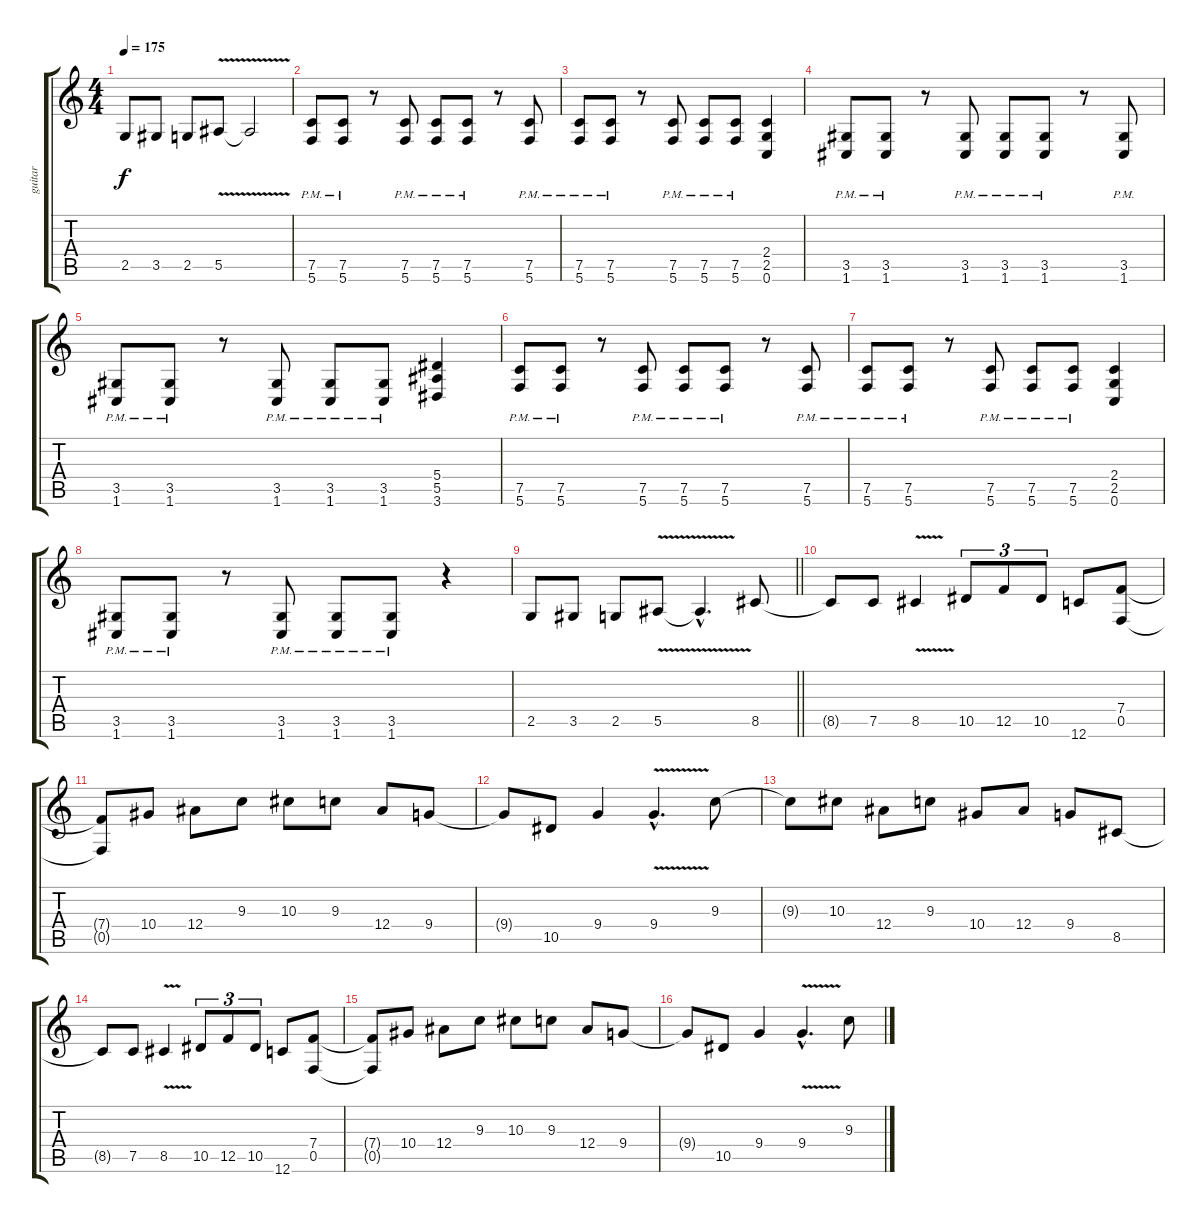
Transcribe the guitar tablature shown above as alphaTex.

\track ("guitar" "guitar") {instrument distortionguitar}
\staff {score tabs}
\tuning (C4 G3 Eb3 Bb2 F2 C2) {hide}
\ts (4 4)
\tempo 175
\clef g2
\ks c
2.5.8{dy f} 3.5.8 2.5.8 5.5{v}.8 5.5{t}.2 |
(7.5{pm} 5.6{pm}).8 (7.5{pm} 5.6{pm}).8 r.8 (7.5{pm} 5.6{pm}).8 (7.5{pm} 5.6{pm}).8 (7.5{pm} 5.6{pm}).8 r.8 (7.5{pm} 5.6{pm}).8 |
(7.5{pm} 5.6{pm}).8 (7.5{pm} 5.6{pm}).8 r.8 (7.5{pm} 5.6{pm}).8 (7.5{pm} 5.6{pm}).8 (7.5{pm} 5.6{pm}).8 (2.4 2.5 0.6).4 |
(3.5{pm} 1.6{pm}).8 (3.5{pm} 1.6{pm}).8 r.8 (3.5{pm} 1.6{pm}).8 (3.5{pm} 1.6{pm}).8 (3.5{pm} 1.6{pm}).8 r.8 (3.5{pm} 1.6{pm}).8 |
(3.5{pm} 1.6{pm}).8 (3.5{pm} 1.6{pm}).8 r.8 (3.5{pm} 1.6{pm}).8 (3.5{pm} 1.6{pm}).8 (3.5{pm} 1.6{pm}).8 (5.4 5.5 3.6).4 |
(7.5{pm} 5.6{pm}).8 (7.5{pm} 5.6{pm}).8 r.8 (7.5{pm} 5.6{pm}).8 (7.5{pm} 5.6{pm}).8 (7.5{pm} 5.6{pm}).8 r.8 (7.5{pm} 5.6{pm}).8 |
(7.5{pm} 5.6{pm}).8 (7.5{pm} 5.6{pm}).8 r.8 (7.5{pm} 5.6{pm}).8 (7.5{pm} 5.6{pm}).8 (7.5{pm} 5.6{pm}).8 (2.4 2.5 0.6).4 |
(3.5{pm} 1.6{pm}).8 (3.5{pm} 1.6{pm}).8 r.8 (3.5{pm} 1.6{pm}).8 (3.5{pm} 1.6{pm}).8 (3.5{pm} 1.6{pm}).8 r.4 |
\barLineRight lightlight
2.5.8 3.5.8 2.5.8 5.5{v}.8 5.5{hac t}.4{d} 8.5.8 |
8.5{t}.8 7.5.8 8.5{v}.4 10.5.8{tu (3 2)} 12.5.8{tu (3 2)} 10.5.8{tu (3 2)} 12.6.8 (7.4 0.5).8 |
(7.4{t} 0.5{t}).8 10.4.8 12.4.8 9.3.8 10.3.8 9.3.8 12.4.8 9.4.8 |
9.4{t}.8 10.5.8 9.4.4 9.4{v hac}.4{d} 9.3.8 |
9.3{t}.8 10.3.8 12.4.8 9.3.8 10.4.8 12.4.8 9.4.8 8.5.8 |
8.5{t}.8 7.5.8 8.5{v}.4 10.5.8{tu (3 2)} 12.5.8{tu (3 2)} 10.5.8{tu (3 2)} 12.6.8 (7.4 0.5).8 |
(7.4{t} 0.5{t}).8 10.4.8 12.4.8 9.3.8 10.3.8 9.3.8 12.4.8 9.4.8 |
9.4{t}.8 10.5.8 9.4.4 9.4{v hac}.4{d} 9.3.8
